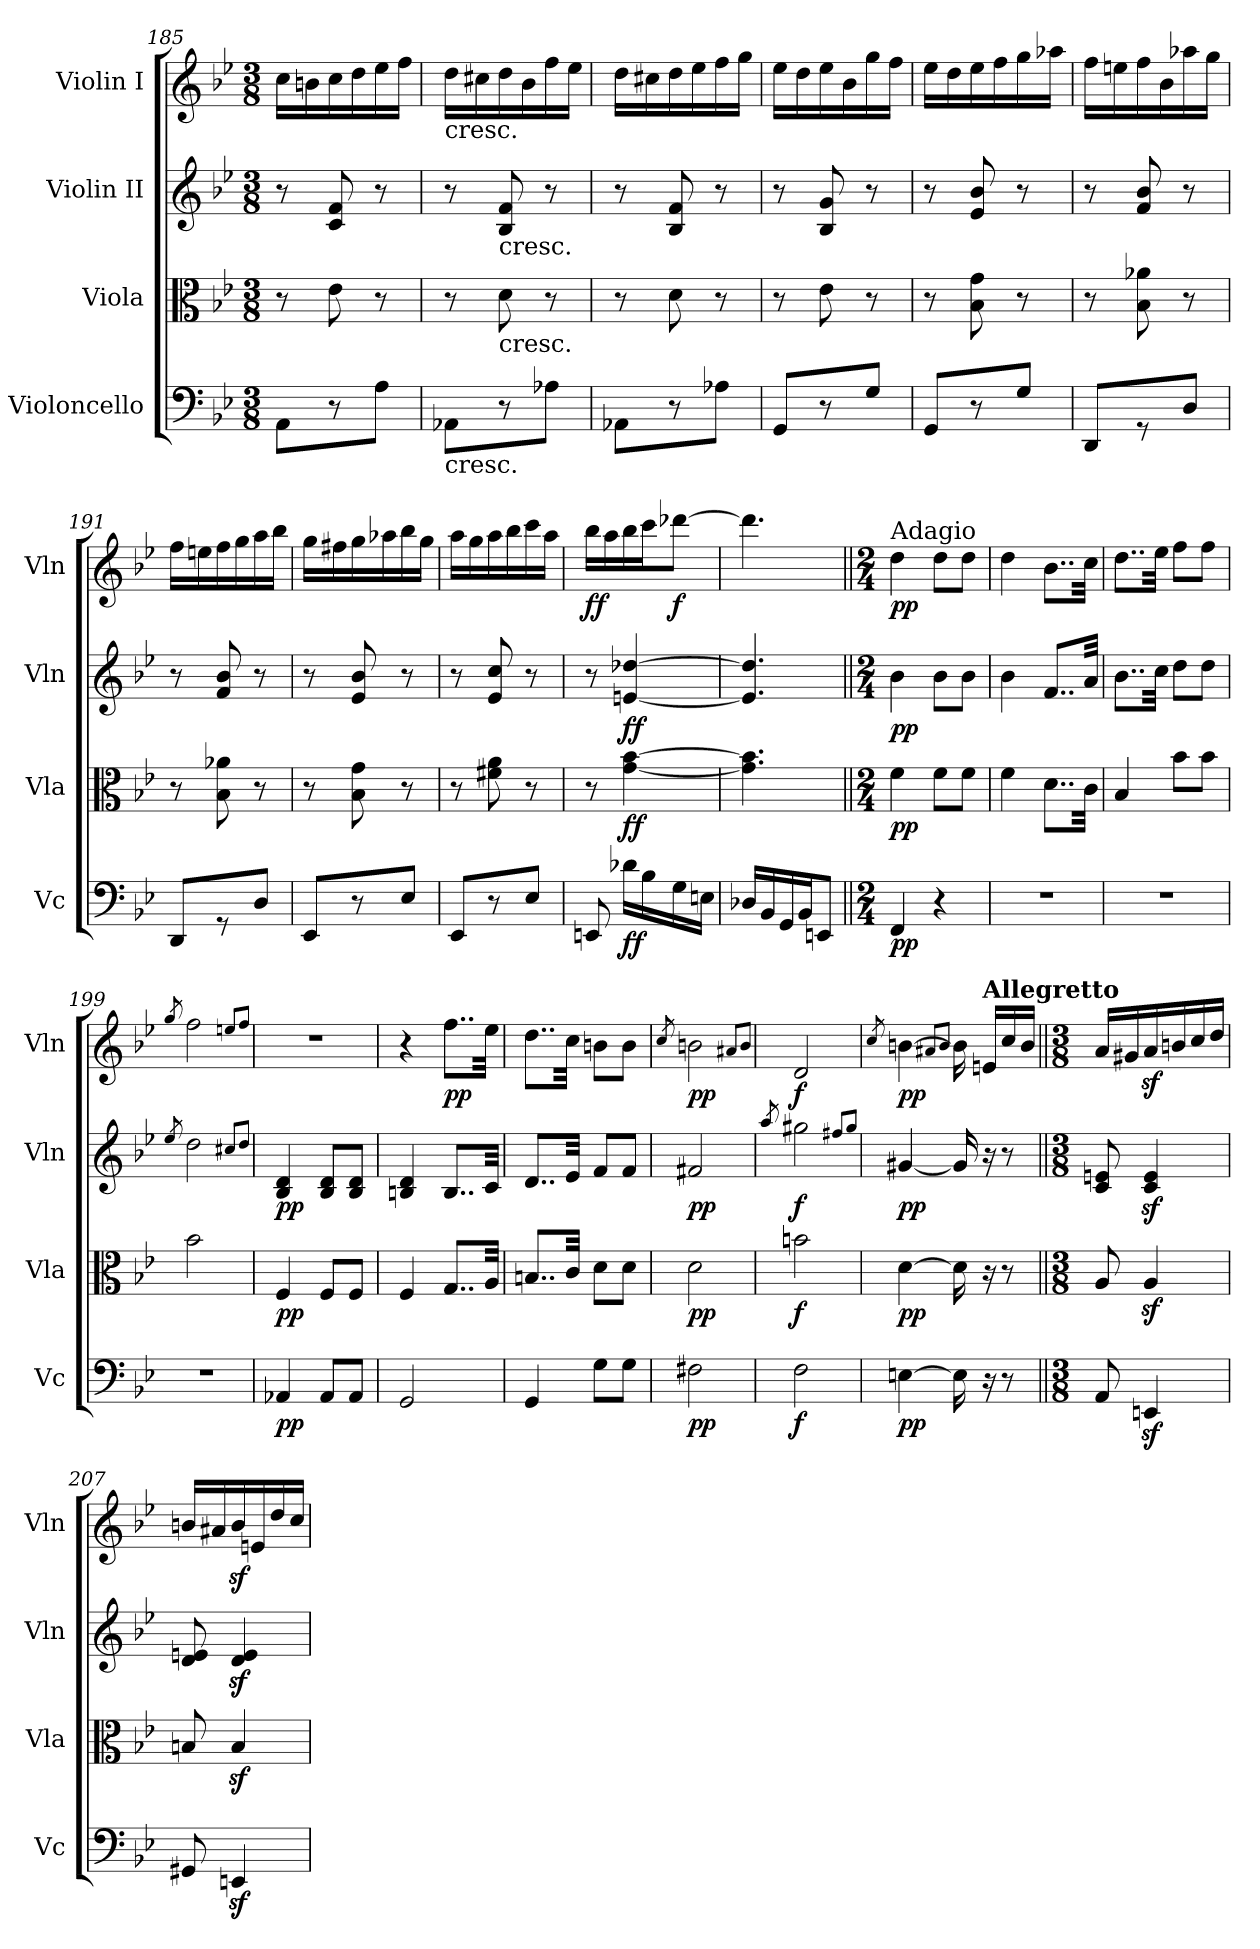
**kern	**dynam	**kern	**dynam	**kern	**dynam	**kern	**dynam
*part4	*part4	*part3	*part3	*part2	*part2	*part1	*part1
*staff4	*staff4	*staff3	*staff3	*staff2	*staff2	*staff1	*staff1
*I"Violoncello	*	*I"Viola	*	*I"Violin II	*	*I"Violin I	*
*I'Vc	*	*I'Vla	*	*I'Vln	*	*I'Vln	*
!!LO:LB:g=z
*clefF4	*	*clefC3	*	*clefG2	*	*clefG2	*
*k[b-e-]	*	*k[b-e-]	*	*k[b-e-]	*	*k[b-e-]	*
*M3/8	*	*M3/8	*	*M3/8	*	*M3/8	*
=185	=185	=185	=185	=185	=185	=185	=185
8AA\L	.	8r	.	8r	.	16cc\LL	.
.	.	.	.	.	.	16bn\	.
8r	.	8e-\	.	8c/ 8f/	.	16cc\	.
.	.	.	.	.	.	16dd\	.
8A\J	.	8r	.	8r	.	16ee-\	.
.	.	.	.	.	.	16ff\JJ	.
!!LO:PB:g=z
=186	=186	=186	=186	=186	=186	=186	=186
!	!	!	!	!	!	!LO:TX:b:t=cresc.	!
!LO:TX:b:t=cresc.	!	!	!	!	!	!	!
8AA-X\L	.	8r	.	8r	.	16dd\LL	.
.	.	.	.	.	.	16cc#X\	.
!	!	!	!	!LO:TX:b:t=cresc.	!	!	!
!	!	!LO:TX:b:t=cresc.	!	!	!	!	!
8r	.	8d\	.	8B-/ 8f/	.	16dd\	.
.	.	.	.	.	.	16b-\	.
8A-X\J	.	8r	.	8r	.	16ff\	.
.	.	.	.	.	.	16ee-\JJ	.
=187	=187	=187	=187	=187	=187	=187	=187
8AA-X\L	.	8r	.	8r	.	16dd\LL	.
.	.	.	.	.	.	16cc#X\	.
8r	.	8d\	.	8B-/ 8f/	.	16dd\	.
.	.	.	.	.	.	16ee-\	.
8A-X\J	.	8r	.	8r	.	16ff\	.
.	.	.	.	.	.	16gg\JJ	.
=188	=188	=188	=188	=188	=188	=188	=188
8GG/L	.	8r	.	8r	.	16ee-\LL	.
.	.	.	.	.	.	16dd\	.
8r	.	8e-\	.	8B-/ 8g/	.	16ee-\	.
.	.	.	.	.	.	16b-\	.
8G/J	.	8r	.	8r	.	16gg\	.
.	.	.	.	.	.	16ff\JJ	.
=189	=189	=189	=189	=189	=189	=189	=189
8GG/L	.	8r	.	8r	.	16ee-\LL	.
.	.	.	.	.	.	16dd\	.
8r	.	8B-\ 8g\	.	8e-/ 8b-/	.	16ee-\	.
.	.	.	.	.	.	16ff\	.
8G/J	.	8r	.	8r	.	16gg\	.
.	.	.	.	.	.	16aa-X\JJ	.
=190	=190	=190	=190	=190	=190	=190	=190
8DD/L	.	8r	.	8r	.	16ff\LL	.
.	.	.	.	.	.	16een\	.
8r	.	8B-\ 8a-X\	.	8f/ 8b-/	.	16ff\	.
.	.	.	.	.	.	16b-\	.
8D/J	.	8r	.	8r	.	16aa-X\	.
.	.	.	.	.	.	16gg\JJ	.
!!LO:LB:g=z
=191	=191	=191	=191	=191	=191	=191	=191
8DD/L	.	8r	.	8r	.	16ff\LL	.
.	.	.	.	.	.	16een\	.
8r	.	8B-\ 8a-X\	.	8f/ 8b-/	.	16ff\	.
.	.	.	.	.	.	16gg\	.
8D/J	.	8r	.	8r	.	16aa\	.
.	.	.	.	.	.	16bb-\JJ	.
!!LO:PB:g=z
=192	=192	=192	=192	=192	=192	=192	=192
8EE-/L	.	8r	.	8r	.	16gg\LL	.
.	.	.	.	.	.	16ff#X\	.
8r	.	8B-\ 8g\	.	8e-/ 8b-/	.	16gg\	.
.	.	.	.	.	.	16aa-X\	.
8E-/J	.	8r	.	8r	.	16bb-\	.
.	.	.	.	.	.	16gg\JJ	.
=193	=193	=193	=193	=193	=193	=193	=193
8EE-/L	.	8r	.	8r	.	16aa\LL	.
.	.	.	.	.	.	16gg\	.
8r	.	8f#X\ 8a\	.	8e-/ 8cc/	.	16aa\	.
.	.	.	.	.	.	16bb-\	.
8E-/J	.	8r	.	8r	.	16ccc\	.
.	.	.	.	.	.	16aa\JJ	.
=194	=194	=194	=194	=194	=194	=194	=194
!	!	!	!	!	!	!	!LO:DY:b
8EEn/	.	8r	.	8r	.	16bb-\LL	ff
.	.	.	.	.	.	16aa\	.
!	!LO:DY:b	!	!LO:DY:b	!	!LO:DY:b	!	!
16d-X\LL	ff	[4g\ [4b-\	ff	[4en/ [4dd-X/	ff	16bb-\	.
16B-\	.	.	.	.	.	16ccc\J	.
!	!	!	!	!	!	!	!LO:DY:b
16G\	.	.	.	.	.	[8ddd-X\J	f
16En\JJ	.	.	.	.	.	.	.
=195	=195	=195	=195	=195	=195	=195	=195
16D-X/LL	.	4.g\] 4.b-\]	.	4.e/] 4.dd-/]	.	4.ddd-\]	.
16BB-/	.	.	.	.	.	.	.
16GG/	.	.	.	.	.	.	.
16BB-/J	.	.	.	.	.	.	.
8EEn/J	.	.	.	.	.	.	.
=196||	=196||	=196||	=196||	=196||	=196||	=196||	=196||
*M2/4	*	*M2/4	*	*M2/4	*	*M2/4	*
*	*	*	*	*	*	*MM30	*
!	!	!	!	!	!	!LO:TX:a:t=Adagio	!
!	!LO:DY:b	!	!LO:DY:b	!	!LO:DY:b	!	!LO:DY:b
4FF/	pp	4f\	pp	4b-\	pp	4dd\	pp
4r	.	8f\L	.	8b-\L	.	8dd\L	.
.	.	8f\J	.	8b-\J	.	8dd\J	.
!!LO:LB:g=z
=197	=197	=197	=197	=197	=197	=197	=197
2r	.	4f\	.	4b-\	.	4dd\	.
.	.	8..d\L	.	8..f/L	.	8..b-\L	.
.	.	32c\Jkk	.	32a/Jkk	.	32cc\Jkk	.
!!LO:PB:g=z
=198	=198	=198	=198	=198	=198	=198	=198
2r	.	4B-/	.	8..b-\L	.	8..dd\L	.
.	.	.	.	32cc\Jkk	.	32ee-\Jkk	.
.	.	8b-\L	.	8dd\L	.	8ff\L	.
.	.	8b-\J	.	8dd\J	.	8ff\J	.
=199	=199	=199	=199	=199	=199	=199	=199
.	.	.	.	8qee-/	.	8qgg/	.
2r	.	2b-\	.	2dd\	.	2ff\	.
.	.	.	.	8qcc#X/L	.	8qeen/L	.
.	.	.	.	8qdd/J	.	8qff/J	.
=200	=200	=200	=200	=200	=200	=200	=200
!	!LO:DY:b	!	!LO:DY:b	!	!LO:DY:b	!	!
4AA-X/	pp	4F/	pp	4B-/ 4d/	pp	2r	.
8AA-/L	.	8F/L	.	8B-/ 8d/L	.	.	.
8AA-/J	.	8F/J	.	8B-/ 8d/J	.	.	.
=201	=201	=201	=201	=201	=201	=201	=201
2GG/	.	4F/	.	4Bn/ 4d/	.	4r	.
!	!	!	!	!	!	!	!LO:DY:b
.	.	8..G/L	.	8..B/L	.	8..ff\L	pp
.	.	32A/Jkk	.	32c/Jkk	.	32ee-\Jkk	.
=202	=202	=202	=202	=202	=202	=202	=202
4GG/	.	8..Bn/L	.	8..d/L	.	8..dd\L	.
.	.	32c/Jkk	.	32e-/Jkk	.	32cc\Jkk	.
8G\L	.	8d\L	.	8f/L	.	8bn\L	.
8G\J	.	8d\J	.	8f/J	.	8b\J	.
=203	=203	=203	=203	=203	=203	=203	=203
.	.	.	.	.	.	8qcc/	.
!	!LO:DY:b	!	!LO:DY:b	!	!LO:DY:b	!	!LO:DY:b
2F#X\	pp	2d\	pp	2f#X/	pp	2bn\	pp
.	.	.	.	.	.	8qa#X/L	.
.	.	.	.	.	.	8qb/J	.
!!LO:LB:g=z
=204	=204	=204	=204	=204	=204	=204	=204
.	.	.	.	8qaa/	.	.	.
!	!LO:DY:b	!	!LO:DY:b	!	!LO:DY:b	!	!LO:DY:b
2F\	f	2bn\	f	2gg#X\	f	2d/	f
.	.	.	.	8qff#X/L	.	.	.
.	.	.	.	8qgg#/J	.	.	.
=205	=205	=205	=205	=205	=205	=205	=205
.	.	.	.	.	.	8qcc/	.
!	!LO:DY:b	!	!LO:DY:b	!	!LO:DY:b	!	!LO:DY:b
[4En\	pp	[4d\	pp	[4g#X/	pp	[4bn\	pp
.	.	.	.	.	.	8qa#X/L	.
.	.	.	.	.	.	8qb/J	.
16E\]	.	16d\]	.	16g#/]	.	16b\]	.
!	!	!	!	!	!	!LO:TX:a:B:t=Allegretto	!
16r	.	16r	.	16r	.	16en/LL	.
8r	.	8r	.	8r	.	16cc/	.
.	.	.	.	.	.	16b/JJ	.
=206||	=206||	=206||	=206||	=206||	=206||	=206||	=206||
*M3/8	*	*M3/8	*	*M3/8	*	*M3/8	*
8AA/	.	8A/	.	8c/ 8en/	.	16a/LL	.
.	.	.	.	.	.	16g#X/	.
4EEnz</	.	4Az</	.	4c/z< 4e/z<	.	16az</	.
.	.	.	.	.	.	16bn/	.
.	.	.	.	.	.	16cc/	.
.	.	.	.	.	.	16dd/JJ	.
=207	=207	=207	=207	=207	=207	=207	=207
8GG#X/	.	8Bn/	.	8d/ 8en/	.	16bn/LL	.
.	.	.	.	.	.	16a#X/	.
4EEnz</	.	4Bz</	.	4d/z< 4e/z<	.	16bz</	.
.	.	.	.	.	.	16en/	.
.	.	.	.	.	.	16dd/	.
.	.	.	.	.	.	16cc/JJ	.
=	=	=	=	=	=	=	=
*-	*-	*-	*-	*-	*-	*-	*-
